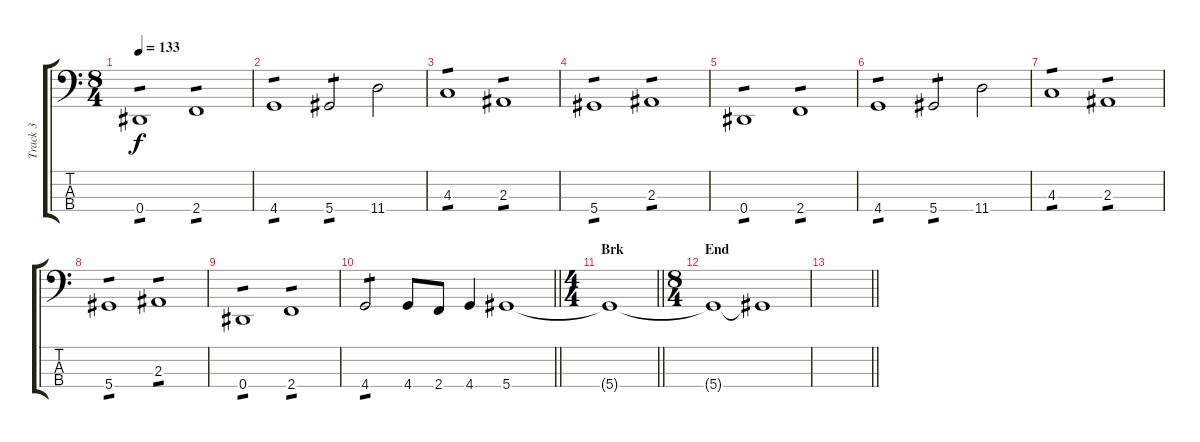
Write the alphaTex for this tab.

\track ("Track 3" "Track 3") {instrument electricbassfinger}
\staff {score tabs}
\tuning (Gb2 Db2 Ab1 Eb1) {hide}
\ts (8 4)
\tempo 133
\clef f4
\ks c
0.4.1{tp 1 dy f} 2.4.1{tp 1} |
4.4.1{tp 1} 5.4.2{tp 1} 11.4.2 |
4.3.1{tp 1} 2.3.1{tp 1} |
5.4.1{tp 1} 2.3.1{tp 1} |
0.4.1{tp 1} 2.4.1{tp 1} |
4.4.1{tp 1} 5.4.2{tp 1} 11.4.2 |
4.3.1{tp 1} 2.3.1{tp 1} |
5.4.1{tp 1} 2.3.1{tp 1} |
0.4.1{tp 1} 2.4.1{tp 1} |
\barLineRight lightlight
4.4.2{tp 1} 4.4.8 2.4.8 4.4.4 5.4.1 |
\ts (4 4)
\section ("" "Brk")
\barLineRight lightlight
5.4{t}.1 |
\ts (8 4)
\section ("" "End")
5.4{t}.1 5.4{t}.1 |
\barLineRight lightlight
